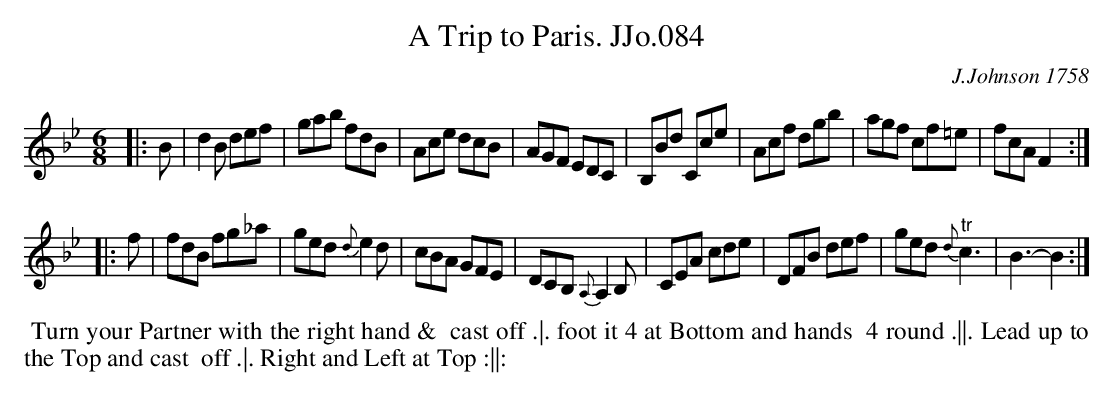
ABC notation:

X:1
T:Trip to Paris. JJo.084, A
O:J.Johnson 1758
M:6/8
L:1/8
K:Bb
|: B |\
d2B def | gab fdB | Ace dcB | AGF EDC |\
B,Bd Cce | Acf dgb | agf cf=e | fcAF2 :|
|: f |\
fdB fg_a | ged {d}e2d | cBA GFE | DCB,{A,}A,2B, |\
CEA cde | DFB def | ged{d}"^tr"c3 | B3-B2 :|
